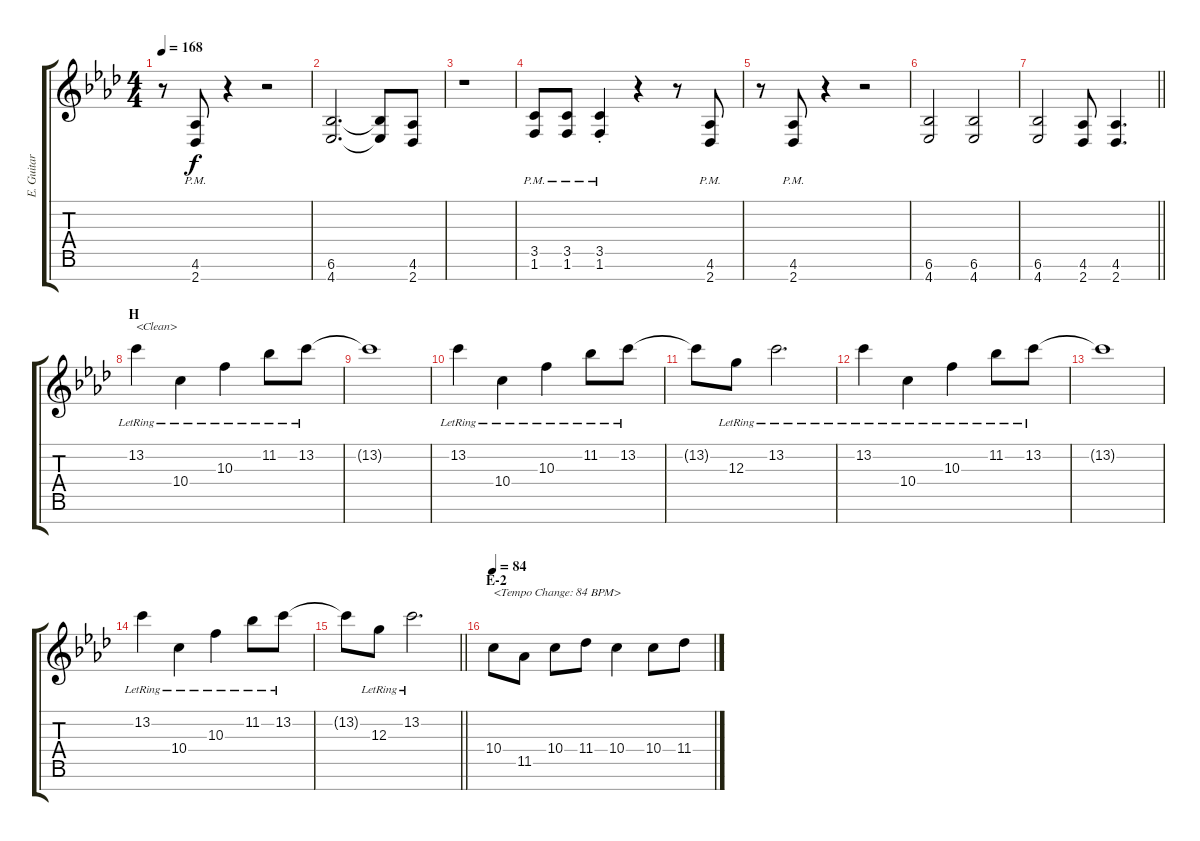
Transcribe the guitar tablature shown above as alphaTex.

\track ("E. Guitar II" "E. Guitar ") {instrument electricguitarclean}
\staff {score tabs}
\tuning (E4 B3 G3 D3 A2 E2 B1) {hide}
\ts (4 4)
\tempo 168
\clef g2
\ks ab
r.8{dy f} (4.6{pm} 2.7{pm}).8 r.4 r.2 |
(6.6 4.7).2{d} (6.6{t} 4.7{t}).8 (4.6 2.7).8 |
r.1 |
(3.5{pm} 1.6{pm}).8 (3.5{pm} 1.6{pm}).8 (3.5{pm st} 1.6{pm st}).4 r.4 r.8 (4.6{pm} 2.7{pm}).8 |
r.8 (4.6{pm} 2.7{pm}).8 r.4 r.2 |
(6.6 4.7).2 (6.6 4.7).2 |
\barLineRight lightlight
(6.6 4.7).2 (4.6 2.7).8 (4.6 2.7).4{d} |
\section ("" "H")
13.2{lr}.4{txt "<Clean>" instrument electricguitarclean} 10.4{lr}.4 10.3{lr}.4 11.2{lr}.8 13.2{lr}.8 |
13.2{t}.1 |
13.2{lr}.4 10.4{lr}.4 10.3{lr}.4 11.2{lr}.8 13.2{lr}.8 |
13.2{t}.8 12.3{lr}.8 13.2{lr}.2{d} |
13.2{lr}.4 10.4{lr}.4 10.3{lr}.4 11.2{lr}.8 13.2{lr}.8 |
13.2{t}.1 |
13.2{lr}.4 10.4{lr}.4 10.3{lr}.4 11.2{lr}.8 13.2{lr}.8 |
\barLineRight lightlight
13.2{t}.8 12.3{lr}.8 13.2{lr}.2{d} |
\section ("" "E-2")
\tempo 84
10.4.8{txt "<Tempo Change: 84 BPM>"} 11.5.8 10.4.8 11.4.8 10.4.4 10.4.8 11.4.8
